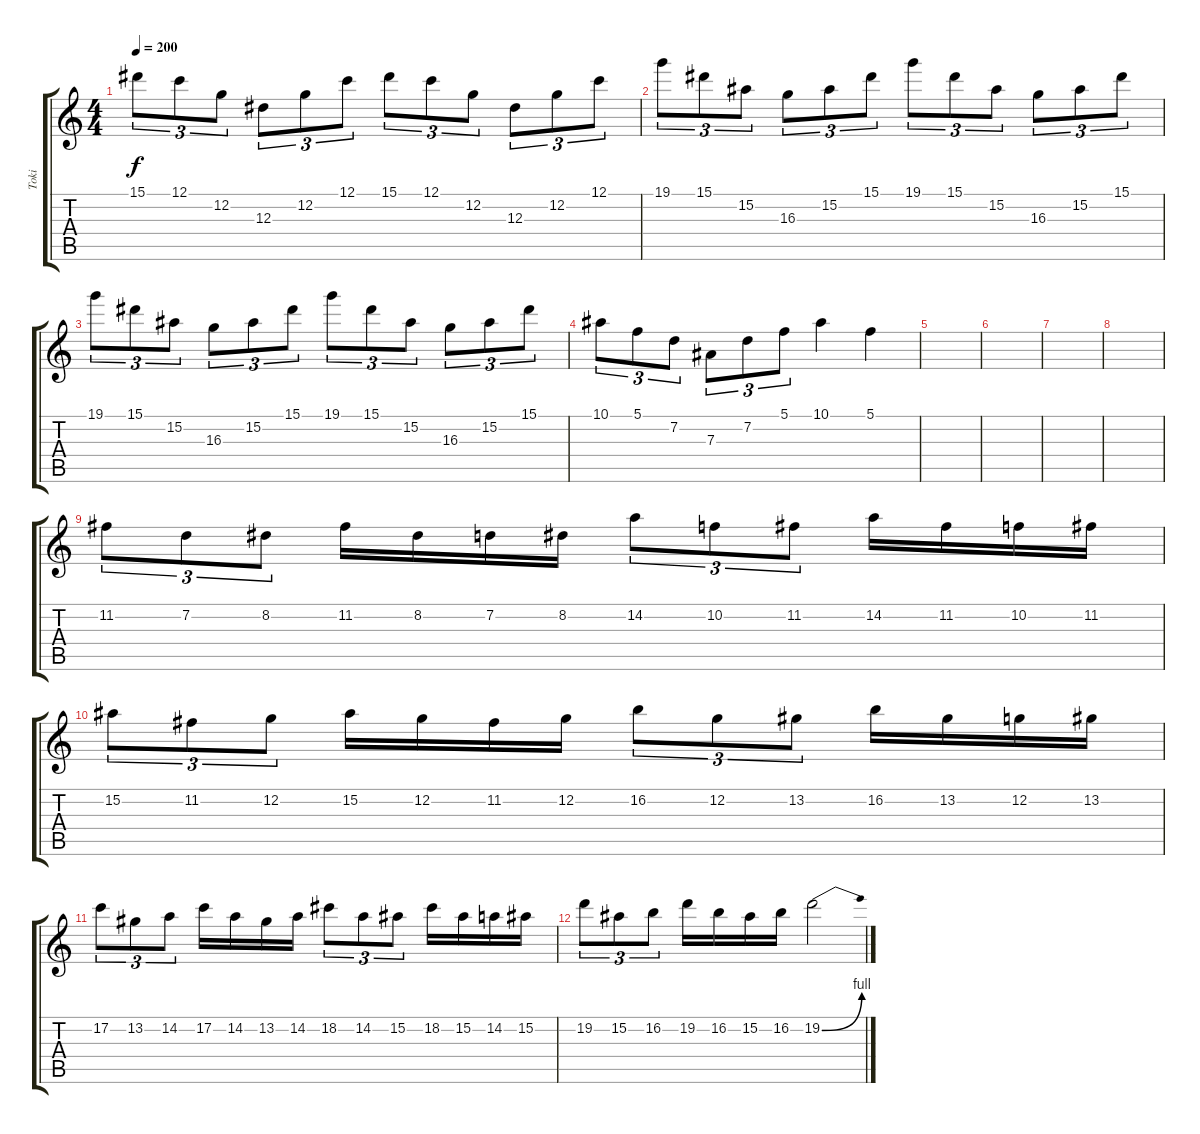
\track ("Toki" "Toki") {instrument distortionguitar}
\staff {score tabs}
\tuning (C4 G3 Eb3 Bb2 F2 C2) {hide}
\ts (4 4)
\tempo 200
\clef g2
\ks c
15.1.8{tu (3 2) dy f} 12.1.8{tu (3 2)} 12.2.8{tu (3 2)} 12.3.8{tu (3 2)} 12.2.8{tu (3 2)} 12.1.8{tu (3 2)} 15.1.8{tu (3 2)} 12.1.8{tu (3 2)} 12.2.8{tu (3 2)} 12.3.8{tu (3 2)} 12.2.8{tu (3 2)} 12.1.8{tu (3 2)} |
19.1.8{tu (3 2)} 15.1.8{tu (3 2)} 15.2.8{tu (3 2)} 16.3.8{tu (3 2)} 15.2.8{tu (3 2)} 15.1.8{tu (3 2)} 19.1.8{tu (3 2)} 15.1.8{tu (3 2)} 15.2.8{tu (3 2)} 16.3.8{tu (3 2)} 15.2.8{tu (3 2)} 15.1.8{tu (3 2)} |
19.1.8{tu (3 2)} 15.1.8{tu (3 2)} 15.2.8{tu (3 2)} 16.3.8{tu (3 2)} 15.2.8{tu (3 2)} 15.1.8{tu (3 2)} 19.1.8{tu (3 2)} 15.1.8{tu (3 2)} 15.2.8{tu (3 2)} 16.3.8{tu (3 2)} 15.2.8{tu (3 2)} 15.1.8{tu (3 2)} |
10.1.8{tu (3 2)} 5.1.8{tu (3 2)} 7.2.8{tu (3 2)} 7.3.8{tu (3 2)} 7.2.8{tu (3 2)} 5.1.8{tu (3 2)} 10.1.4 5.1.4 |
|
|
|
|
11.2.8{tu (3 2)} 7.2.8{tu (3 2)} 8.2.8{tu (3 2)} 11.2.16 8.2.16 7.2.16 8.2.16 14.2.8{tu (3 2)} 10.2.8{tu (3 2)} 11.2.8{tu (3 2)} 14.2.16 11.2.16 10.2.16 11.2.16 |
15.2.8{tu (3 2)} 11.2.8{tu (3 2)} 12.2.8{tu (3 2)} 15.2.16 12.2.16 11.2.16 12.2.16 16.2.8{tu (3 2)} 12.2.8{tu (3 2)} 13.2.8{tu (3 2)} 16.2.16 13.2.16 12.2.16 13.2.16 |
17.2.8{tu (3 2)} 13.2.8{tu (3 2)} 14.2.8{tu (3 2)} 17.2.16 14.2.16 13.2.16 14.2.16 18.2.8{tu (3 2)} 14.2.8{tu (3 2)} 15.2.8{tu (3 2)} 18.2.16 15.2.16 14.2.16 15.2.16 |
19.2.8{tu (3 2)} 15.2.8{tu (3 2)} 16.2.8{tu (3 2)} 19.2.16 16.2.16 15.2.16 16.2.16 19.2{be (bend 0 0 60 4)}.2
